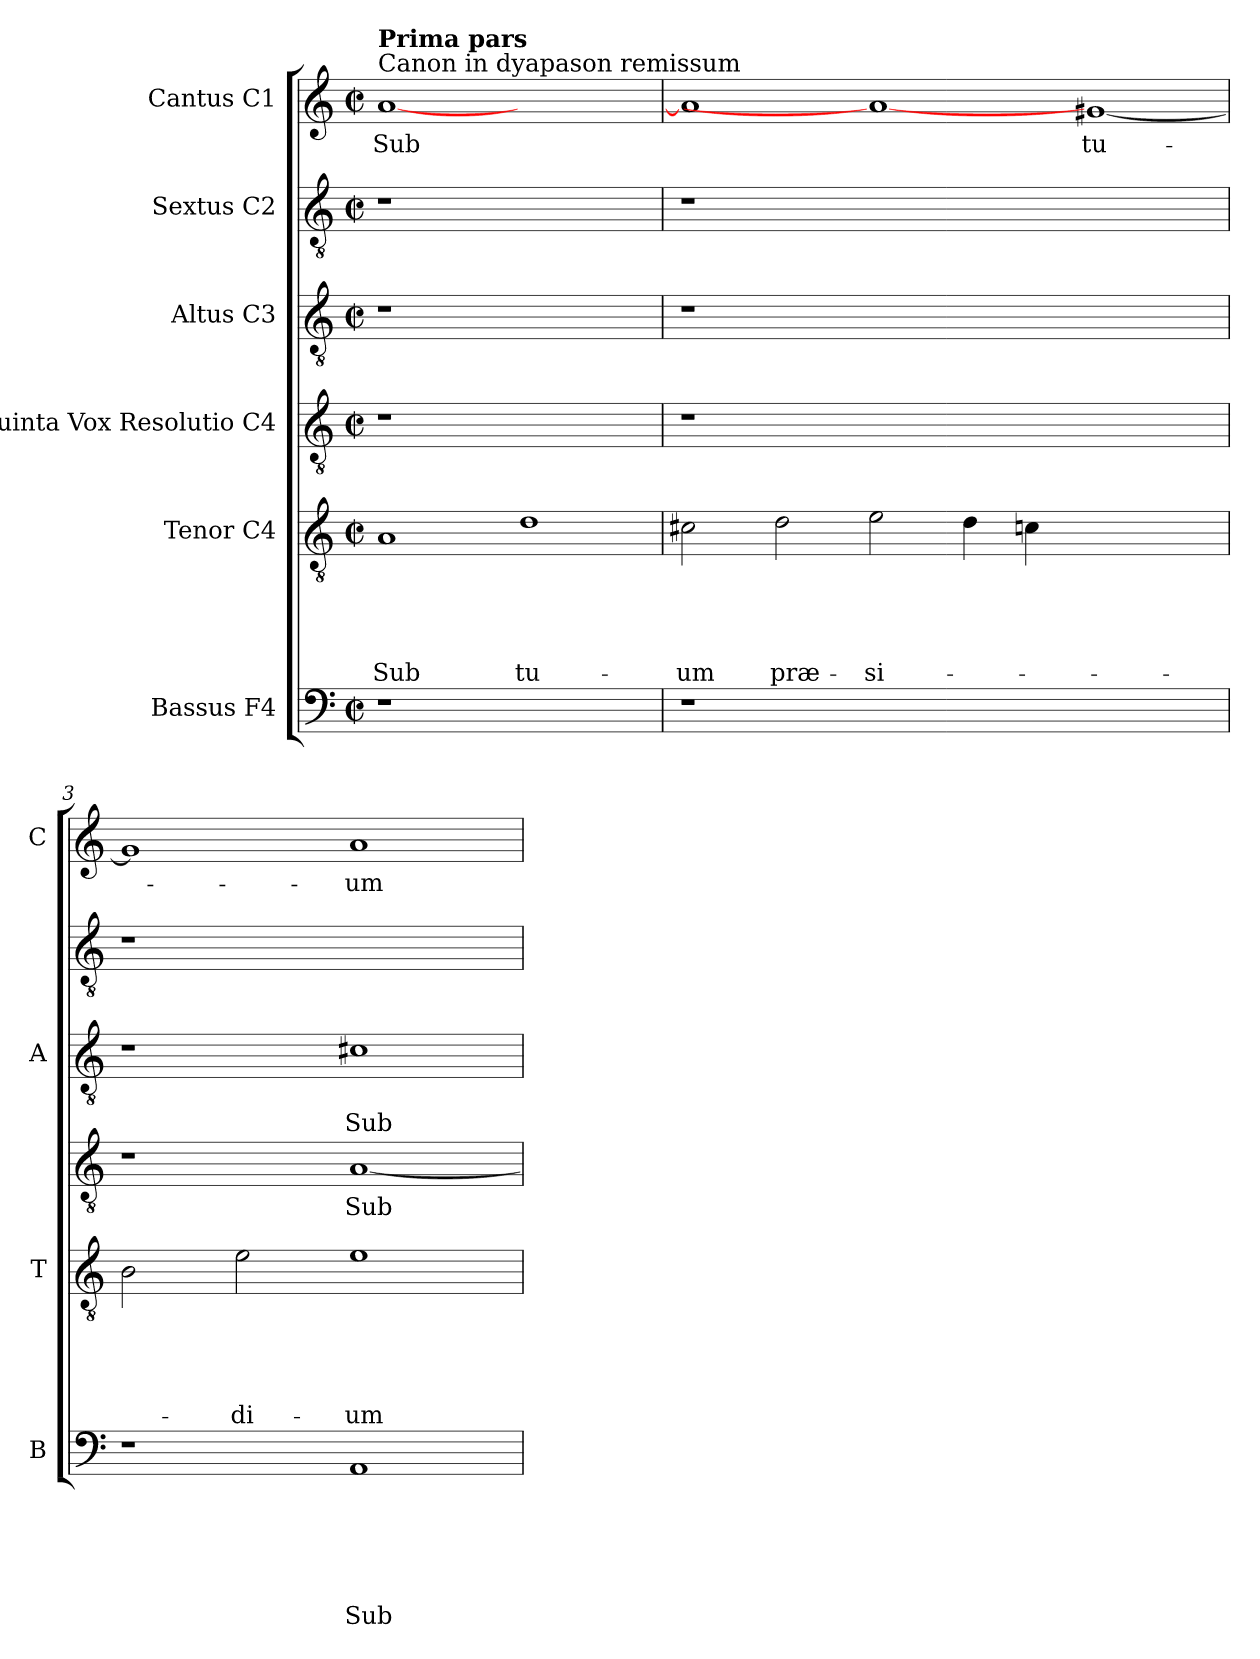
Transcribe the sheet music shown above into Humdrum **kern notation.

**kern	**text	**text	**text	**text	**text	**text	**kern	**text	**text	**text	**text	**text	**kern	**text	**kern	**text	**text	**kern	**kern	**text
*part6	*part6	*part6	*part6	*part6	*part6	*part6	*part5	*part5	*part5	*part5	*part5	*part5	*part4	*part4	*part3	*part3	*part3	*part2	*part1	*part1
*staff6	*staff6	*staff6	*staff6	*staff6	*staff6	*staff6	*staff5	*staff5	*staff5	*staff5	*staff5	*staff5	*staff4	*staff4	*staff3	*staff3	*staff3	*staff2	*staff1	*staff1
*I"Bassus F4	*	*	*	*	*	*	*I"Tenor C4	*	*	*	*	*	*I"Quinta Vox Resolutio C4	*	*I"Altus C3	*	*	*I"Sextus C2	*I"Cantus C1	*
*I'B	*	*	*	*	*	*	*I'T	*	*	*	*	*	*	*	*I'A	*	*	*	*I'C	*
*clefF4	*	*	*	*	*	*	*clefGv2	*	*	*	*	*	*clefGv2	*	*clefGv2	*	*	*clefGv2	*clefG2	*
*k[]	*	*	*	*	*	*	*k[]	*	*	*	*	*	*k[]	*	*k[]	*	*	*k[]	*k[]	*
*C:	*	*	*	*	*	*	*C:	*	*	*	*	*	*C:	*	*C:	*	*	*C:	*C:	*
*M2/2	*	*	*	*	*	*	*M2/2	*	*	*	*	*	*M2/2	*	*M2/2	*	*	*M2/2	*M2/2	*
*met(c|)	*	*	*	*	*	*	*met(c|)	*	*	*	*	*	*met(c|)	*	*met(c|)	*	*	*met(c|)	*met(c|)	*
=1	=1	=1	=1	=1	=1	=1	=1	=1	=1	=1	=1	=1	=1	=1	=1	=1	=1	=1	=1	=1
!	!	!	!	!	!	!	!	!	!	!	!	!	!	!	!	!	!	!	!LO:TX:a:t=Canon in dyapason remissum	!
!	!	!	!	!	!	!	!	!	!	!	!	!	!	!	!	!	!	!	!LO:TX:a:B:t=Prima pars	!
!	!	!	!	!	!	!	!	!	!	!	!	!LO:LY:b	!	!	!	!	!	!	!	!LO:LY:b
1r	.	.	.	.	.	.	1A	.	.	.	.	Sub	1r	.	1r	.	.	1r	[1a	Sub
!	!	!	!	!	!	!	!	!	!	!	!	!LO:LY:b	!	!	!	!	!	!	!	!
1ryy	.	.	.	.	.	.	1d	.	.	.	.	tu-	1ryy	.	1ryy	.	.	1ryy	1ryy	.
=2	=2	=2	=2	=2	=2	=2	=2	=2	=2	=2	=2	=2	=2	=2	=2	=2	=2	=2	=2	=2
!	!	!	!	!	!	!	!	!	!	!	!	!LO:LY:b	!	!	!	!	!	!	!	!
1r	.	.	.	.	.	.	2c#X\	.	.	.	.	-um	1r	.	1r	.	.	1r	1a]	.
!	!	!	!	!	!	!	!	!	!	!	!	!LO:LY:b	!	!	!	!	!	!	!	!
.	.	.	.	.	.	.	2d\	.	.	.	.	præ-	.	.	.	.	.	.	.	.
!	!	!	!	!	!	!	!	!	!	!	!	!LO:LY:b	!	!	!	!	!	!	!	!
0ryy	.	.	.	.	.	.	2e\	.	.	.	.	-si-	0ryy	.	0ryy	.	.	0ryy	1a_	.
.	.	.	.	.	.	.	4d\	.	.	.	.	.	.	.	.	.	.	.	.	.
.	.	.	.	.	.	.	4cn\	.	.	.	.	.	.	.	.	.	.	.	.	.
!	!	!	!	!	!	!	!	!	!	!	!	!	!	!	!	!	!	!	!	!LO:LY:b
.	.	.	.	.	.	.	1ryy	.	.	.	.	.	.	.	.	.	.	.	[1g#X	tu-
=3	=3	=3	=3	=3	=3	=3	=3	=3	=3	=3	=3	=3	=3	=3	=3	=3	=3	=3	=3	=3
1r	.	.	.	.	.	.	2B\	.	.	.	.	.	1r	.	1r	.	.	1r	1g#]	.
!	!	!	!	!	!	!	!	!	!	!	!	!LO:LY:b	!	!	!	!	!	!	!	!
.	.	.	.	.	.	.	2e\	.	.	.	.	-di-	.	.	.	.	.	.	.	.
!	!	!	!	!	!	!LO:LY:b	!	!	!	!	!	!LO:LY:b	!	!LO:LY:b	!	!	!LO:LY:b	!	!	!LO:LY:b
1AA	.	.	.	.	.	Sub	1e	.	.	.	.	-um	[1A	Sub	1c#X	.	Sub	1ryy	1a	-um
=	=	=	=	=	=	=	=	=	=	=	=	=	=	=	=	=	=	=	=	=
*-	*-	*-	*-	*-	*-	*-	*-	*-	*-	*-	*-	*-	*-	*-	*-	*-	*-	*-	*-	*-
